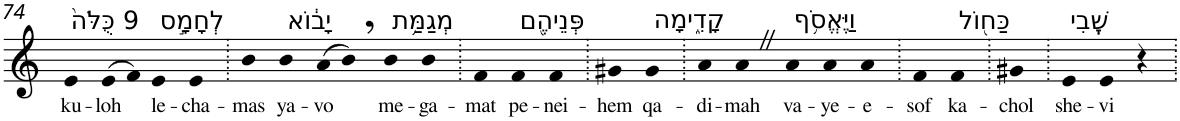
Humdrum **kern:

**kern	**text
*part1	*part1
*staff1	*staff1
*I"Piano	*
*I'Pno	*
!!LO:PB:g=z
*clefG2	*
*k[]	*
=74	=74
!LO:TX:a:t=9 כֻּלֹּה֙	!
!	!LO:LY:b
4e	ku-
!	!LO:LY:b
(>8e	-loh
8f)	.
!LO:TX:a:t=לְחָמָ֣ס	!
!	!LO:LY:b
4e	le-
!	!LO:LY:b
4e	-cha-
=75.	=75.
!	!LO:LY:b
4b	-mas
!LO:TX:a:t=יָב֔וֹא	!
!	!LO:LY:b
4b	ya-
!	!LO:LY:b
(>8a	-vo
8b,)	.
!LO:TX:a:t=מְגַמַּ֥ת	!
!	!LO:LY:b
4b	me-
!	!LO:LY:b
4b	-ga-
=76.	=76.
!	!LO:LY:b
4f	-mat
!LO:TX:a:t=פְּנֵיהֶ֖ם	!
!	!LO:LY:b
4f	pe-
!	!LO:LY:b
4f	-nei-
=77.	=77.
!	!LO:LY:b
4g#X	-hem
!LO:TX:a:t=קָדִ֑ימָה	!
!	!LO:LY:b
4g#	qa-
=78.	=78.
!	!LO:LY:b
4a	-di-
!	!LO:LY:b
4aZ	-mah
!LO:TX:a:t=וַיֶּאֱסֹ֥ף	!
!	!LO:LY:b
4a	va-
!	!LO:LY:b
4a	-ye-
!	!LO:LY:b
4a	-e-
=79.	=79.
!	!LO:LY:b
4f	-sof
!LO:TX:a:t=כַּח֖וֹל	!
!	!LO:LY:b
4f	ka-
=80.	=80.
!	!LO:LY:b
4g#X	-chol
=81.	=81.
!LO:TX:a:t=שֶֽׁבִי	!
!	!LO:LY:b
4e	she-
!	!LO:LY:b
4e	-vi
4r	.
=.	=.
*-	*-
